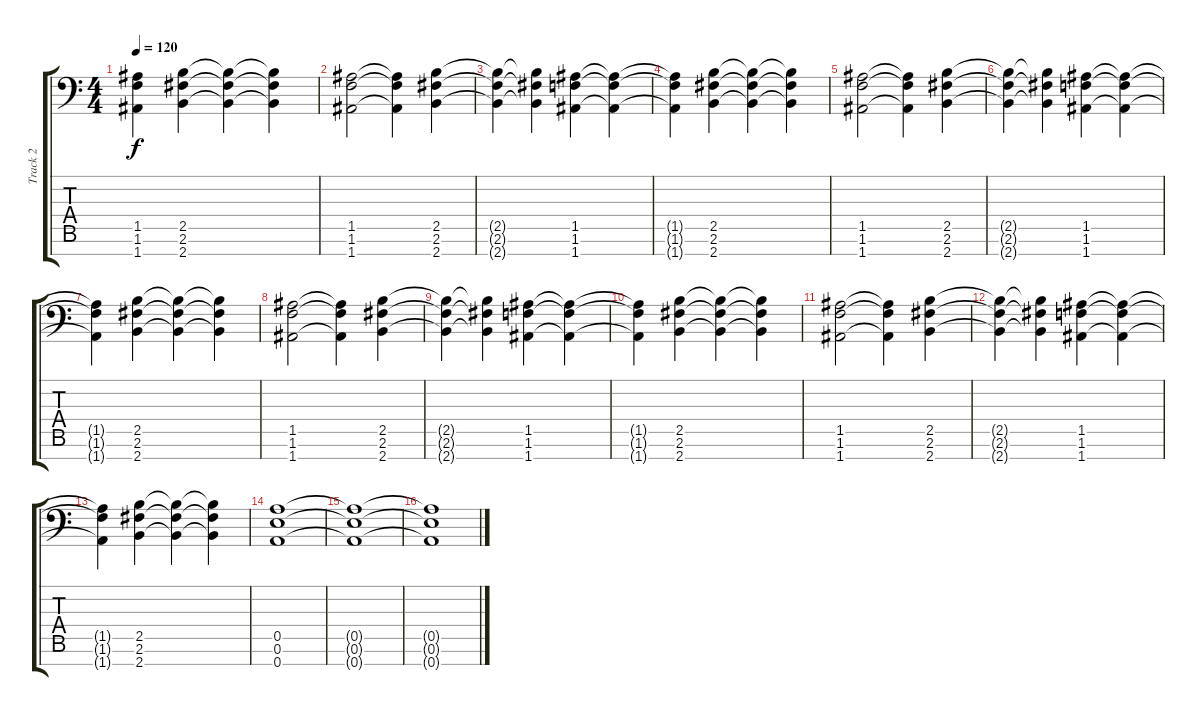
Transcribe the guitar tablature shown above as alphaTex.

\track ("Track 2" "Track 2") {instrument distortionguitar}
\staff {score tabs}
\tuning (E4 B3 G3 D3 A2 E2 A1) {hide}
\ts (4 4)
\tempo 120
\clef f4
\ks c
(1.5{t} 1.6{t} 1.7{t}).4{dy f} (2.5 2.6 2.7).4 (2.5{t} 2.6{t} 2.7{t}).4 (2.5{t} 2.6{t} 2.7{t}).4 |
(1.5 1.6 1.7).2 (1.5{t} 1.6{t} 1.7{t}).4 (2.5 2.6 2.7).4 |
(2.5{t} 2.6{t} 2.7{t}).4 (2.5{t} 2.6{t} 2.7{t}).4 (1.5 1.6 1.7).4 (1.5{t} 1.6{t} 1.7{t}).4 |
(1.5{t} 1.6{t} 1.7{t}).4 (2.5 2.6 2.7).4 (2.5{t} 2.6{t} 2.7{t}).4 (2.5{t} 2.6{t} 2.7{t}).4 |
(1.5 1.6 1.7).2 (1.5{t} 1.6{t} 1.7{t}).4 (2.5 2.6 2.7).4 |
(2.5{t} 2.6{t} 2.7{t}).4 (2.5{t} 2.6{t} 2.7{t}).4 (1.5 1.6 1.7).4 (1.5{t} 1.6{t} 1.7{t}).4 |
(1.5{t} 1.6{t} 1.7{t}).4 (2.5 2.6 2.7).4 (2.5{t} 2.6{t} 2.7{t}).4 (2.5{t} 2.6{t} 2.7{t}).4 |
(1.5 1.6 1.7).2 (1.5{t} 1.6{t} 1.7{t}).4 (2.5 2.6 2.7).4 |
(2.5{t} 2.6{t} 2.7{t}).4 (2.5{t} 2.6{t} 2.7{t}).4 (1.5 1.6 1.7).4 (1.5{t} 1.6{t} 1.7{t}).4 |
(1.5{t} 1.6{t} 1.7{t}).4 (2.5 2.6 2.7).4 (2.5{t} 2.6{t} 2.7{t}).4 (2.5{t} 2.6{t} 2.7{t}).4 |
(1.5 1.6 1.7).2 (1.5{t} 1.6{t} 1.7{t}).4 (2.5 2.6 2.7).4 |
(2.5{t} 2.6{t} 2.7{t}).4 (2.5{t} 2.6{t} 2.7{t}).4 (1.5 1.6 1.7).4 (1.5{t} 1.6{t} 1.7{t}).4 |
(1.5{t} 1.6{t} 1.7{t}).4 (2.5 2.6 2.7).4 (2.5{t} 2.6{t} 2.7{t}).4 (2.5{t} 2.6{t} 2.7{t}).4 |
(0.5 0.6 0.7).1 |
(0.5{t} 0.6{t} 0.7{t}).1 |
(0.5{t} 0.6{t} 0.7{t}).1
